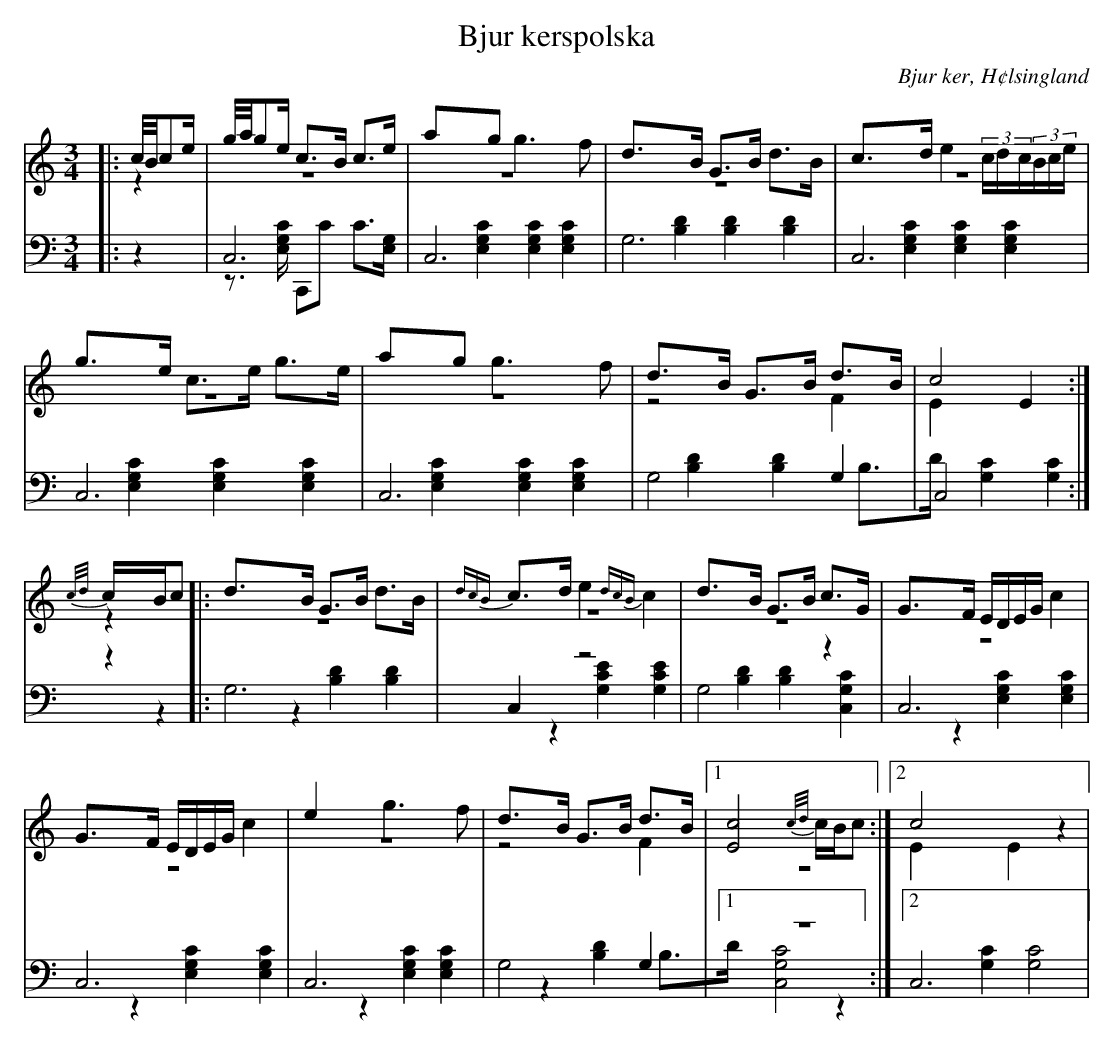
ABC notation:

X:1
T: Bjur kerspolska
O: Bjur ker, H¢lsingland
M: 3/4
L: 1/8
K: C
V:1
V:2 merge
V:3
V:4 merge
V:1
|:c//B//ce/|g//a//ge/ c>B c>e|ag g3 f|d>B G>B d>B|c>d e2 (3c/d/c/(3B/c/e/|
g>e c>e g>e|ag g3 f|d>B G>B d>B|c4:|
{c/d/}c/B/c |:d>B G>B d>B|{dcB}c>d e2 {dcB}c2|d>B G>B c>G|G>F E/D/E/G/ c2|
G>F E/D/E/G/ c2|e2 g3 f|d>B G>B d>B|1 [E4c4] {c/d/}c/B/c:|2 c4 z2|
V:2
|:z2|z6|z6|z6|z6|
z6|z6|z4 F2|E2 E2:|
z2|:z6|z6|z6|z6|
 z6|z6|z4 F2|1 z6:|2 E2 E2 z2|
V:3 clef=bass
|:z2|C,6|C,6|G,6|C,6|
C,6|C,6|G,4 G,2|C,4:|
z2|:G,6|C,2 z4|G,4 z2|C,6|
 C,6|C,6|G,4 G,2|1 z6:|2 C,6|
V:4 clef=bass
|:z2|z>[E,G,C] C,,C C>[E,2G,]|[E,2G,2C2] [E,2G,2C2] [E,2G,2C2]|[B,2D2] [B,2D2] [B,2D2]|[E,2G,2C2] [E,2G,2C2] [E,2G,2C2]|
[E,2G,2C2] [E,2G,2C2] [E,2G,2C2]|[E,2G,2C2] [E,2G,2C2] [E,2G,2C2]|[B,2D2] [B,2D2] B,>D|[G,2C2][G,2C2]:|
z2|:z2 [B,2D2] [B,2D2]|z2 [G,2C2E2] [G,2C2E2]|[B,2D2][B,2D2] [C,2G,2C2]|z2 [E,2G,2C2] [E,2G,2C2]|
z2 [E,2G,2C2] [E,2G,2C2]|z2 [E,2G,2C2] [E,2G,2C2]|z2 [B,2D2] B,>D|1 [C,4G,4C4] z2:|2 [G,2C2] [G,4C4]|
